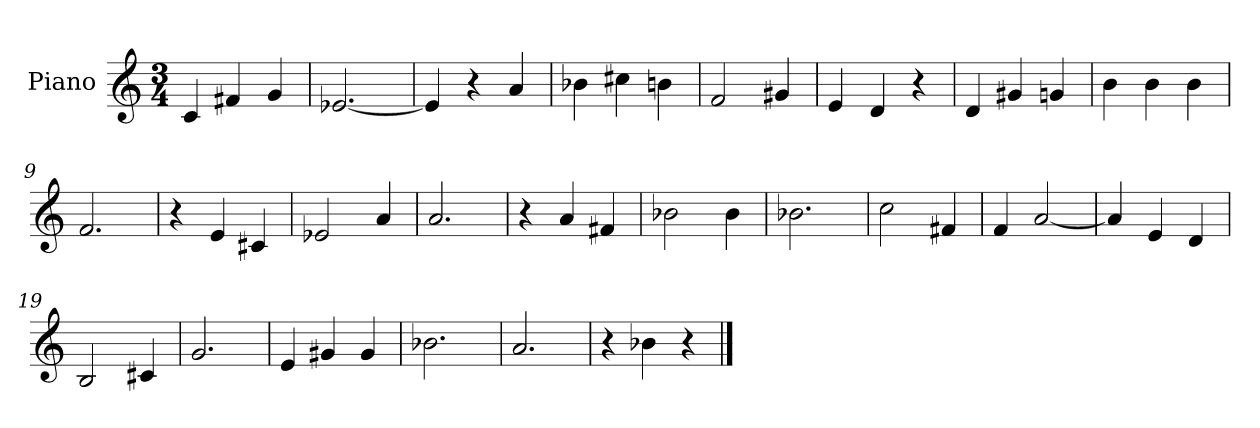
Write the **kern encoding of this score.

**kern
*part1
*staff1
*I"Piano
*I'Pno.
*clefG2
*k[]
*M3/4
*MM120
=1
4c/
4f#X/
4g/
=2
[2.e-X/
=3
4e-/]
4r
4a/
=4
4b-X\
4cc#X\
4bn\
=5
2f/
4g#X/
=6
4e/
4d/
4r
=7
4d/
4g#X/
4gn/
=8
4b\
4b\
4b\
=9
2.f/
=10
4r
4e/
4c#X/
=11
2e-X/
4a/
=12
2.a/
!!LO:LB:g=z
=13
4r
4a/
4f#X/
=14
2b-X\
4b-\
=15
2.b-X\
=16
2cc\
4f#X/
=17
4f/
[2a/
=18
4a/]
4e/
4d/
=19
2B/
4c#X/
=20
2.g/
=21
4e/
4g#X/
4g#/
=22
2.b-X\
=23
2.a/
=24
4r
4b-X\
4r
==
*-
